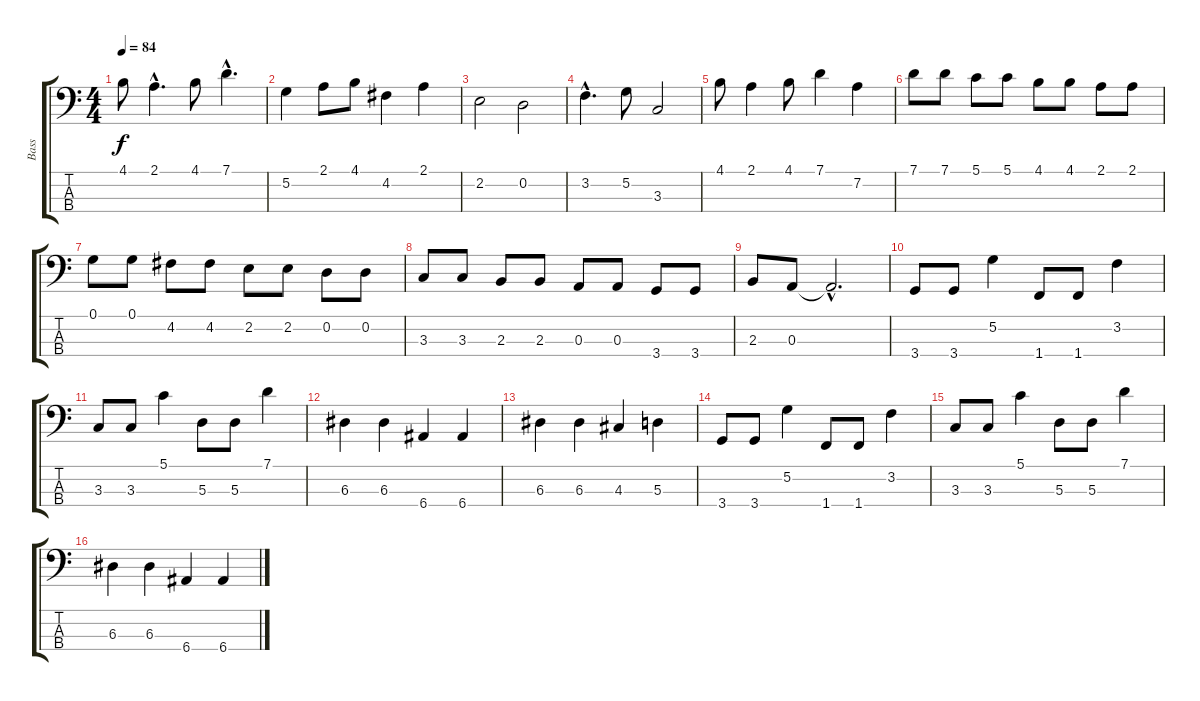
\track ("Bass" "Bass") {instrument electricbassfinger}
\staff {score tabs}
\tuning (G2 D2 A1 E1) {hide}
\ts (4 4)
\tempo 84
\clef f4
\ks c
4.1.8{dy f} 2.1{hac}.4{d} 4.1.8 7.1{hac}.4{d} |
5.2.4 2.1.8 4.1.8 4.2.4 2.1.4 |
2.2.2 0.2.2 |
3.2{hac}.4{d} 5.2.8 3.3.2 |
4.1.8 2.1.4 4.1.8 7.1.4 7.2.4 |
7.1.8 7.1.8 5.1.8 5.1.8 4.1.8 4.1.8 2.1.8 2.1.8 |
0.1.8 0.1.8 4.2.8 4.2.8 2.2.8 2.2.8 0.2.8 0.2.8 |
3.3.8 3.3.8 2.3.8 2.3.8 0.3.8 0.3.8 3.4.8 3.4.8 |
2.3.8 0.3.8 0.3{hac t}.2{d} |
3.4.8 3.4.8 5.2.4 1.4.8 1.4.8 3.2.4 |
3.3.8 3.3.8 5.1.4 5.3.8 5.3.8 7.1.4 |
6.3.4 6.3.4 6.4.4 6.4.4 |
6.3.4 6.3.4 4.3.4 5.3.4 |
3.4.8 3.4.8 5.2.4 1.4.8 1.4.8 3.2.4 |
3.3.8 3.3.8 5.1.4 5.3.8 5.3.8 7.1.4 |
6.3.4 6.3.4 6.4.4 6.4.4
